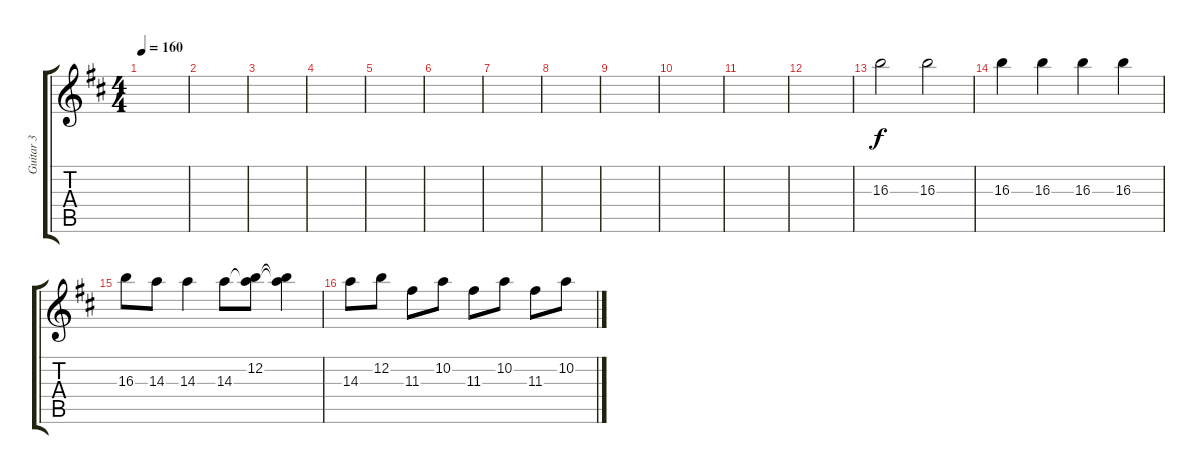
\track ("Guitar 3" "Guitar 3") {instrument distortionguitar}
\staff {score tabs}
\tuning (E4 B3 G3 D3 A2 E2) {hide}
\ts (4 4)
\tempo 160
\clef g2
\ks d
|
|
|
|
|
|
|
|
|
|
|
|
16.3.2{instrument distortionguitar} 16.3.2 |
16.3.4 16.3.4 16.3.4 16.3.4 |
16.3.8 14.3.8 14.3.4 14.3.8 (12.2 14.3{t}).8 (12.2{t} 14.3{t}).4 |
14.3.8 12.2.8 11.3.8 10.2.8 11.3.8 10.2.8 11.3.8 10.2.8
